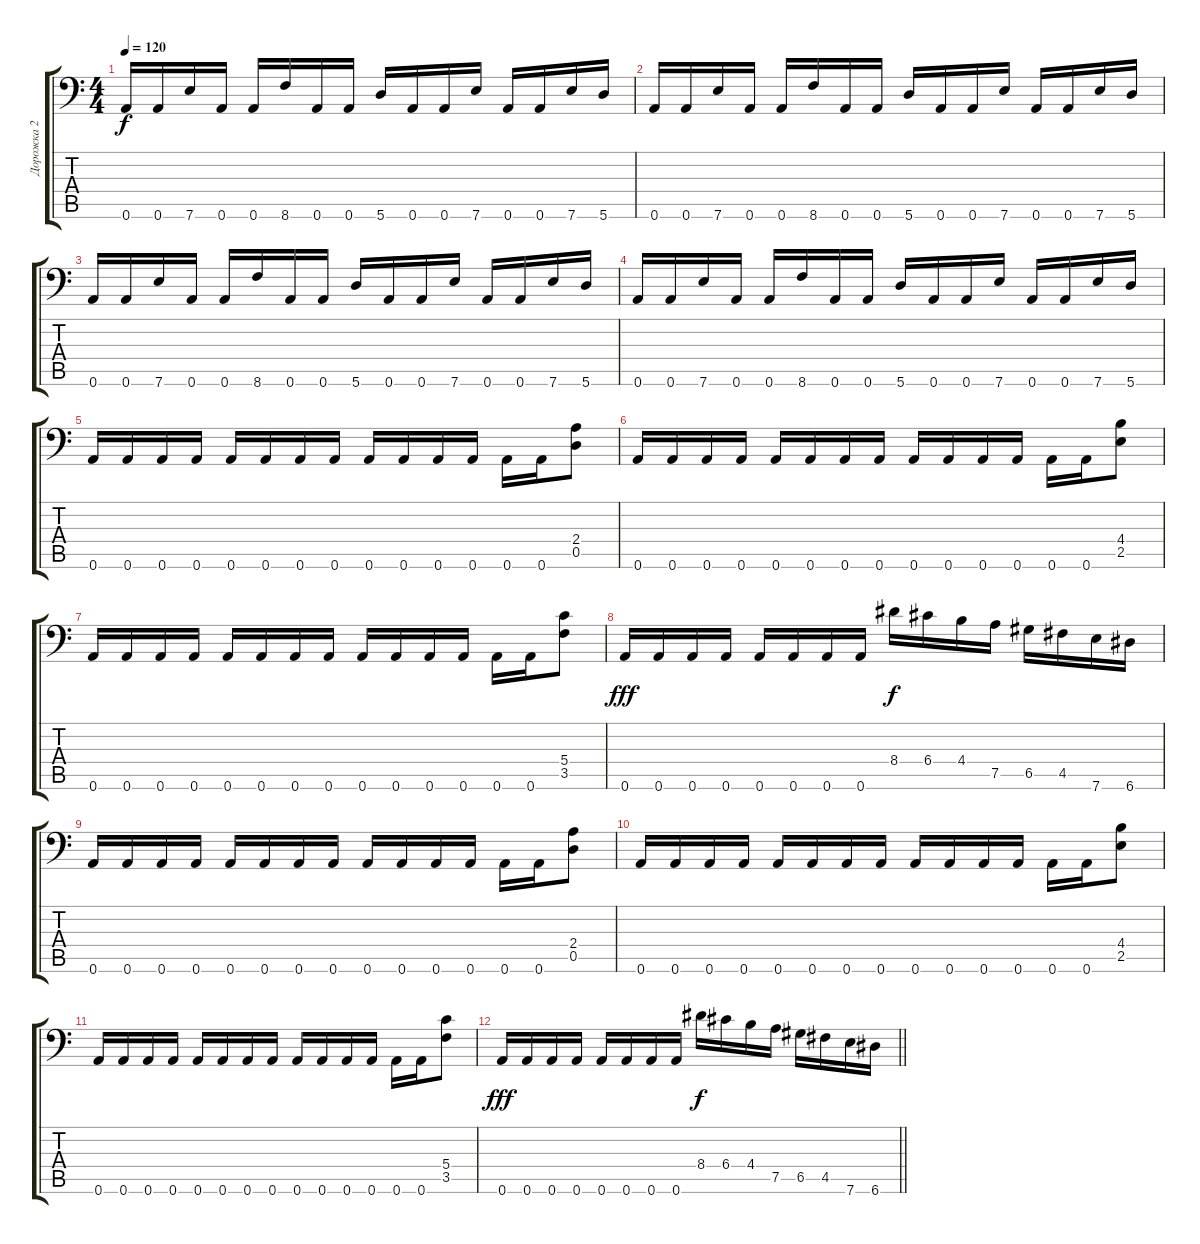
\track ("Дорожка 2" "Дорожка 2") {instrument distortionguitar}
\staff {score tabs}
\tuning (A3 E3 C3 G2 D2 A1) {hide}
\ts (4 4)
\tempo 120
\clef f4
\ks c
0.6.16{dy f} 0.6.16 7.6.16 0.6.16 0.6.16 8.6.16 0.6.16 0.6.16 5.6.16 0.6.16 0.6.16 7.6.16 0.6.16 0.6.16 7.6.16 5.6.16 |
0.6.16 0.6.16 7.6.16 0.6.16 0.6.16 8.6.16 0.6.16 0.6.16 5.6.16 0.6.16 0.6.16 7.6.16 0.6.16 0.6.16 7.6.16 5.6.16 |
0.6.16 0.6.16 7.6.16 0.6.16 0.6.16 8.6.16 0.6.16 0.6.16 5.6.16 0.6.16 0.6.16 7.6.16 0.6.16 0.6.16 7.6.16 5.6.16 |
0.6.16 0.6.16 7.6.16 0.6.16 0.6.16 8.6.16 0.6.16 0.6.16 5.6.16 0.6.16 0.6.16 7.6.16 0.6.16 0.6.16 7.6.16 5.6.16 |
0.6.16 0.6.16 0.6.16 0.6.16 0.6.16 0.6.16 0.6.16 0.6.16 0.6.16 0.6.16 0.6.16 0.6.16 0.6.16 0.6.16 (2.4 0.5).8 |
0.6.16 0.6.16 0.6.16 0.6.16 0.6.16 0.6.16 0.6.16 0.6.16 0.6.16 0.6.16 0.6.16 0.6.16 0.6.16 0.6.16 (4.4 2.5).8 |
0.6.16 0.6.16 0.6.16 0.6.16 0.6.16 0.6.16 0.6.16 0.6.16 0.6.16 0.6.16 0.6.16 0.6.16 0.6.16 0.6.16 (5.4 3.5).8 |
0.6.16{dy fff} 0.6.16 0.6.16 0.6.16 0.6.16 0.6.16 0.6.16 0.6.16 8.4.16{dy f} 6.4.16 4.4.16 7.5.16 6.5.16 4.5.16 7.6.16 6.6.16 |
0.6.16 0.6.16 0.6.16 0.6.16 0.6.16 0.6.16 0.6.16 0.6.16 0.6.16 0.6.16 0.6.16 0.6.16 0.6.16 0.6.16 (2.4 0.5).8 |
0.6.16 0.6.16 0.6.16 0.6.16 0.6.16 0.6.16 0.6.16 0.6.16 0.6.16 0.6.16 0.6.16 0.6.16 0.6.16 0.6.16 (4.4 2.5).8 |
0.6.16 0.6.16 0.6.16 0.6.16 0.6.16 0.6.16 0.6.16 0.6.16 0.6.16 0.6.16 0.6.16 0.6.16 0.6.16 0.6.16 (5.4 3.5).8 |
\barLineRight lightlight
0.6.16{dy fff} 0.6.16 0.6.16 0.6.16 0.6.16 0.6.16 0.6.16 0.6.16 8.4.16{dy f} 6.4.16 4.4.16 7.5.16 6.5.16 4.5.16 7.6.16 6.6.16
